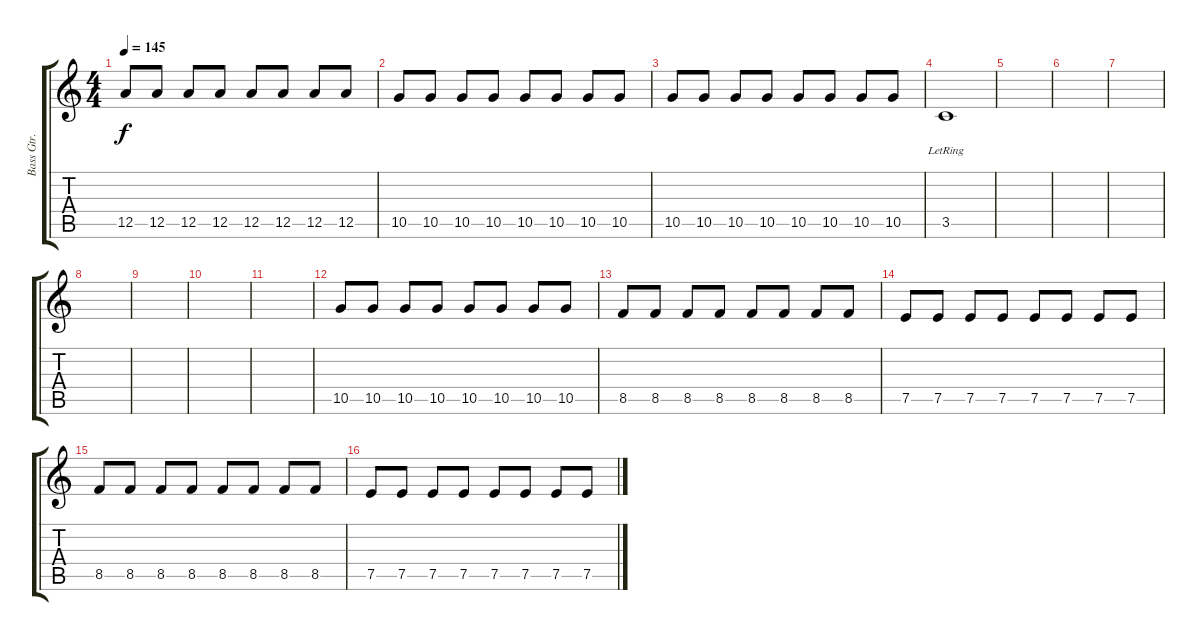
\track ("Bass Gtr." "Bass Gtr.") {instrument electricbasspick}
\staff {score tabs}
\tuning (E4 B3 G3 D3 A2 E2) {hide}
\ts (4 4)
\tempo 145
\clef g2
\ks c
12.5.8{dy f} 12.5.8 12.5.8 12.5.8 12.5.8 12.5.8 12.5.8 12.5.8 |
10.5.8 10.5.8 10.5.8 10.5.8 10.5.8 10.5.8 10.5.8 10.5.8 |
10.5.8 10.5.8 10.5.8 10.5.8 10.5.8 10.5.8 10.5.8 10.5.8 |
3.5{lr}.1 |
|
|
|
|
|
|
|
10.5.8 10.5.8 10.5.8 10.5.8 10.5.8 10.5.8 10.5.8 10.5.8 |
8.5.8 8.5.8 8.5.8 8.5.8 8.5.8 8.5.8 8.5.8 8.5.8 |
7.5.8 7.5.8 7.5.8 7.5.8 7.5.8 7.5.8 7.5.8 7.5.8 |
8.5.8 8.5.8 8.5.8 8.5.8 8.5.8 8.5.8 8.5.8 8.5.8 |
7.5.8 7.5.8 7.5.8 7.5.8 7.5.8 7.5.8 7.5.8 7.5.8
